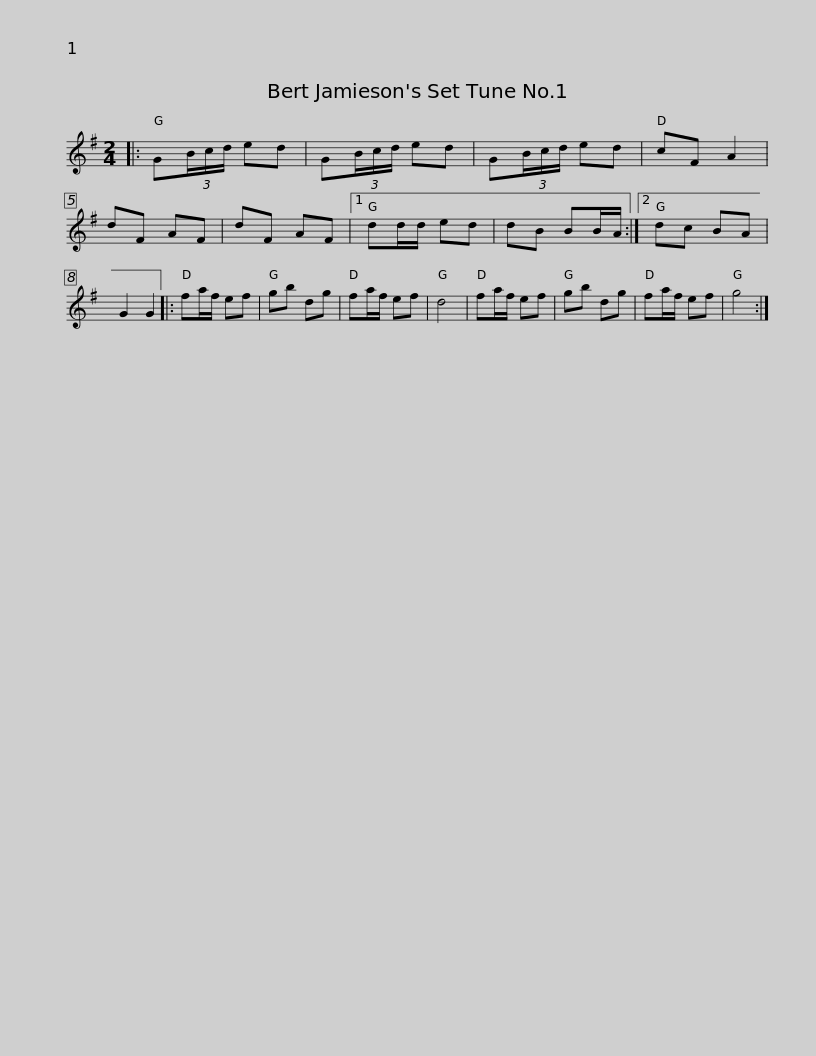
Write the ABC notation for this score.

X:1
L:1/8
M:2/4
I:linebreak $
K:G
V:1 treble
V:1
|: G(3B/c/d/ ed | G(3B/c/d/ ed | G(3B/c/d/ ed | cF A2 | dF AF | %5
 dF AF |1 dd/d/ ed | dB BB/A/ :|2 dc BA |$ G2 G2 |: %10
 fa/f/ ef | gb dg | fa/f/ ef | d4 | fa/f/ ef | %15
 gb dg | fa/f/ ef | g4 :| %18
